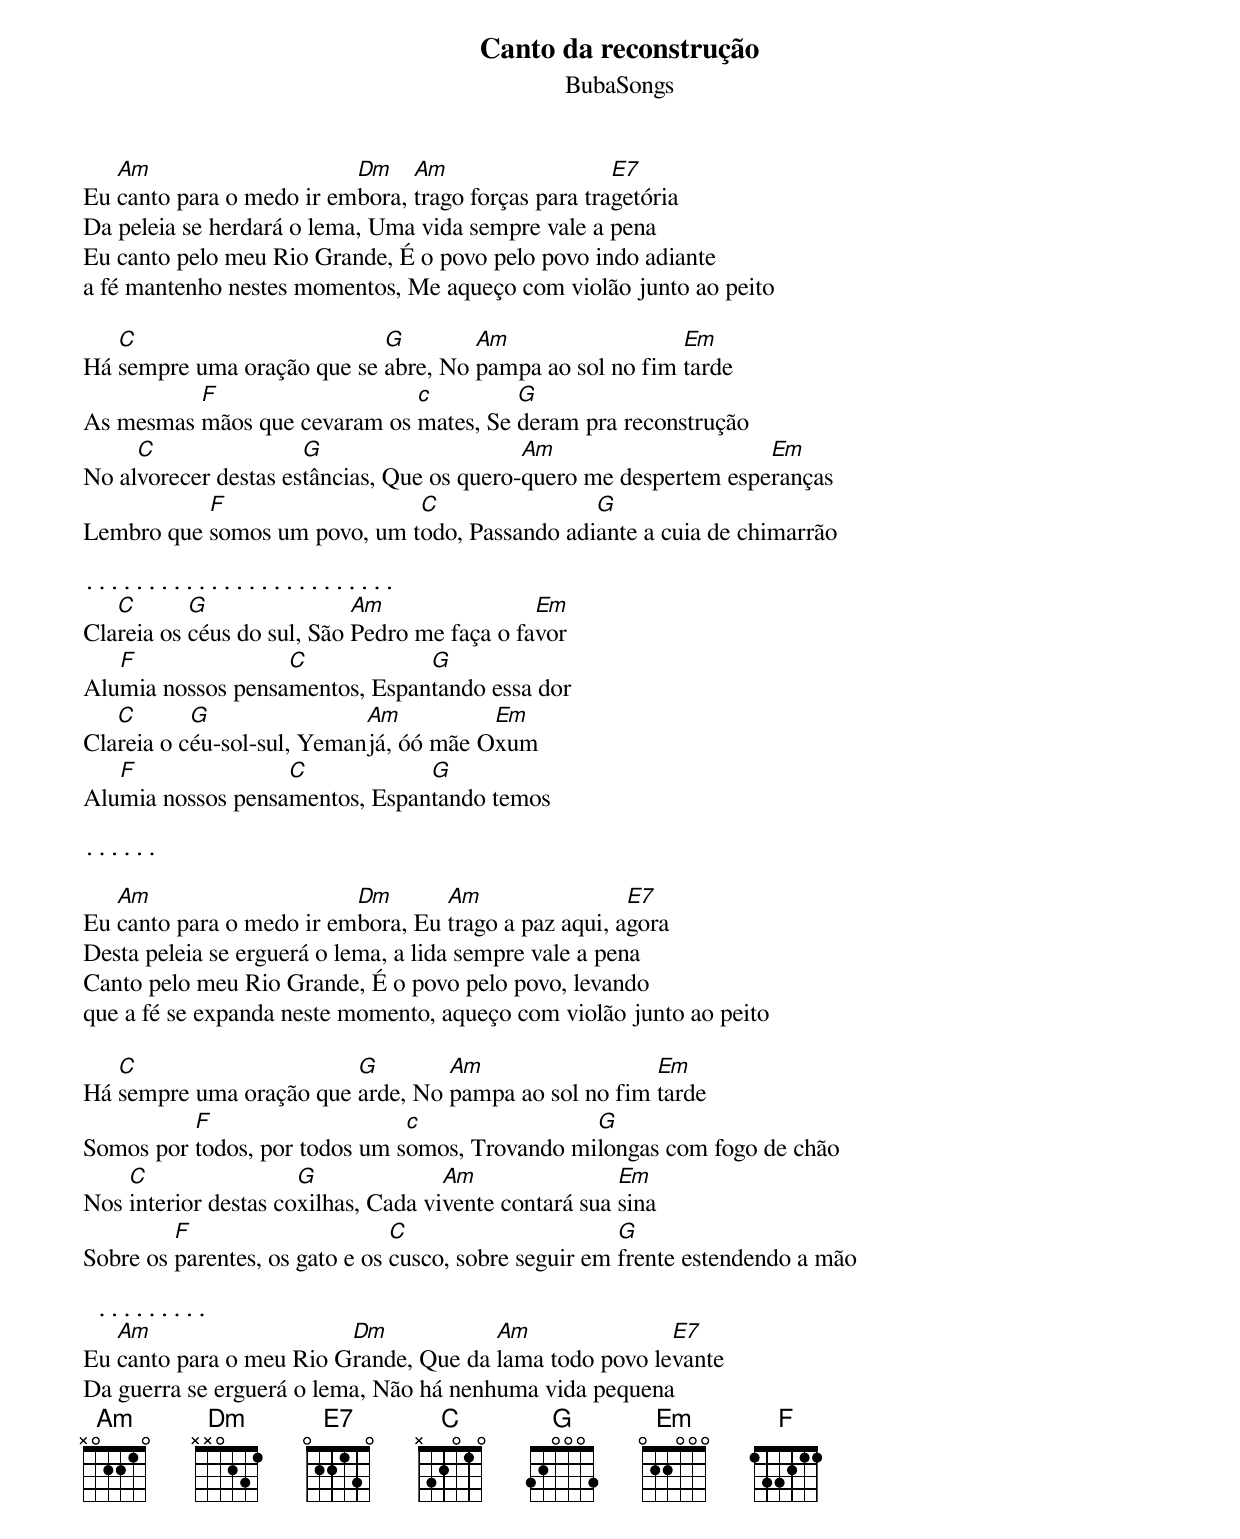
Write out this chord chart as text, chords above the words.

Canto da reconstrução
BubaSongs

   Am                     Dm    Am                   E7
Eu canto para o medo ir embora, trago forças para tragetória
Da peleia se herdará o lema, Uma vida sempre vale a pena
Eu canto pelo meu Rio Grande, É o povo pelo povo indo adiante
a fé mantenho nestes momentos, Me aqueço com violão junto ao peito

   C                        G        Am                  Em
Há sempre uma oração que se abre, No pampa ao sol no fim tarde
          F                   c         G
As mesmas mãos que cevaram os mates, Se deram pra reconstrução
     C                G                     Am                     Em
No alvorecer destas estâncias, Que os quero-quero me despertem esperanças
           F                  C                G
Lembro que somos um povo, um todo, Passando adiante a cuia de chimarrão

.........................
   C       G                Am                Em
Clareia os céus do sul, São Pedro me faça o favor
   F               C            G
Alumia nossos pensamentos, Espantando essa dor
   C       G                Am          Em
Clareia o céu-sol-sul, Yemanjá, óó mãe Oxum
   F               C            G
Alumia nossos pensamentos, Espantando temos

......

   Am                     Dm       Am                 E7
Eu canto para o medo ir embora, Eu trago a paz aqui, agora
Desta peleia se erguerá o lema, a lida sempre vale a pena
Canto pelo meu Rio Grande, É o povo pelo povo, levando
que a fé se expanda neste momento, aqueço com violão junto ao peito

   C                     G        Am                  Em
Há sempre uma oração que arde, No pampa ao sol no fim tarde
          F                    c                G
Somos por todos, por todos um somos, Trovando milongas com fogo de chão
    C                 G              Am                Em
Nos interior destas coxilhas, Cada vivente contará sua sina
         F                      C                      G
Sobre os parentes, os gato e os cusco, sobre seguir em frente estendendo a mão

 .........
   Am                    Dm            Am               E7
Eu canto para o meu Rio Grande, Que da lama todo povo levante
Da guerra se erguerá o lema, Não há nenhuma vida pequena
